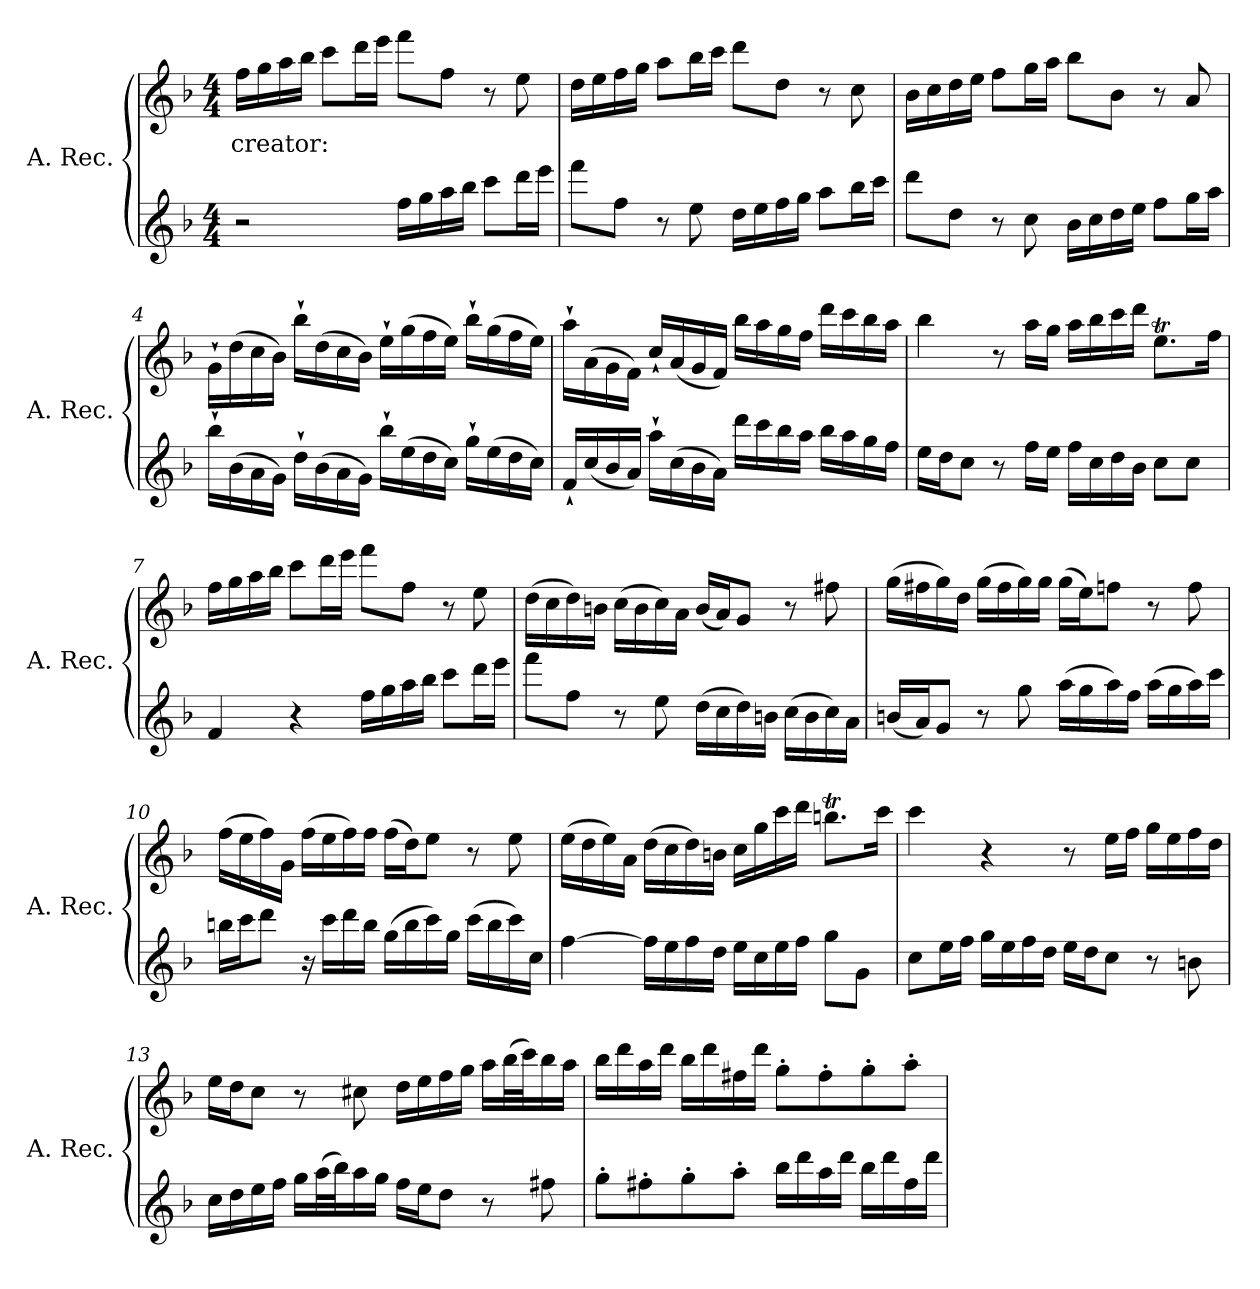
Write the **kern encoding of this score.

**kern	**kern	**text
*part2	*part1	*part1
*staff2	*staff1	*staff1
*I"A. Rec.	*I"A. Rec.	*
*I'A. Rec.	*I'A. Rec.	*
*clefG2	*clefG2	*
*k[b-]	*k[b-]	*
*M4/4	*M4/4	*
*MM52	*MM52	*
=1	=1	=1
!	!	!LO:LY:b
2r	16ff\LL	creator:
.	16gg\	.
.	16aa\	.
.	16bb-\JJ	.
.	8ccc\L	.
.	16ddd\L	.
.	16eee\JJ	.
16ff\LL	8fff\L	.
16gg\	.	.
16aa\	8ff\J	.
16bb-\JJ	.	.
8ccc\L	8r	.
16ddd\L	8ee\	.
16eee\JJ	.	.
=2	=2	=2
8fff\L	16dd\LL	.
.	16ee\	.
8ff\J	16ff\	.
.	16gg\JJ	.
8r	8aa\L	.
8ee\	16bb-\L	.
.	16ccc\JJ	.
16dd\LL	8ddd\L	.
16ee\	.	.
16ff\	8dd\J	.
16gg\JJ	.	.
8aa\L	8r	.
16bb-\L	8cc\	.
16ccc\JJ	.	.
!!LO:LB:g=z
=3	=3	=3
8ddd\L	16b-\LL	.
.	16cc\	.
8dd\J	16dd\	.
.	16ee\JJ	.
8r	8ff\L	.
8cc\	16gg\L	.
.	16aa\JJ	.
16b-\LL	8bb-\L	.
16cc\	.	.
16dd\	8b-\J	.
16ee\JJ	.	.
8ff\L	8r	.
16gg\L	8a/	.
16aa\JJ	.	.
=4	=4	=4
16bb-`\LL	16g`\LL	.
(16b-\	(16dd\	.
16a\	16cc\	.
16g\JJ)	16b-\JJ)	.
16dd`\LL	16bb-`\LL	.
(16b-\	(16dd\	.
16a\	16cc\	.
16g\JJ)	16b-\JJ)	.
16bb-`\LL	16ee`\LL	.
(16ee\	(16gg\	.
16dd\	16ff\	.
16cc\JJ)	16ee\JJ)	.
16gg`\LL	16bb-`\LL	.
(16ee\	(16gg\	.
16dd\	16ff\	.
16cc\JJ)	16ee\JJ)	.
!!LO:LB:g=z
=5	=5	=5
16f`/LL	16aa`\LL	.
(16cc/	(16a\	.
16b-/	16g\	.
16a/JJ)	16f\JJ)	.
16aa`\LL	16cc`/LL	.
(16cc\	(16a/	.
16b-\	16g/	.
16a\JJ)	16f/JJ)	.
16ddd\LL	16bb-\LL	.
16ccc\	16aa\	.
16bb-\	16gg\	.
16aa\JJ	16ff\JJ	.
16bb-\LL	16ddd\LL	.
16aa\	16ccc\	.
16gg\	16bb-\	.
16ff\JJ	16aa\JJ	.
=6	=6	=6
16ee\LL	4bb-\	.
16dd\J	.	.
8cc\J	.	.
8r	8r	.
16ff\LL	16aa\LL	.
16ee\JJ	16gg\JJ	.
16ff\LL	16aa\LL	.
16cc\	16bb-\	.
16dd\	16ccc\	.
16b-\JJ	16ddd\JJ	.
8cc\L	8.eet\L	.
8cc\J	.	.
.	16ff\Jk	.
!!LO:LB:g=z
=7	=7	=7
4f/	16ff\LL	.
.	16gg\	.
.	16aa\	.
.	16bb-\JJ	.
4r	8ccc\L	.
.	16ddd\L	.
.	16eee\JJ	.
16ff\LL	8fff\L	.
16gg\	.	.
16aa\	8ff\J	.
16bb-\JJ	.	.
8ccc\L	8r	.
16ddd\L	8ee\	.
16eee\JJ	.	.
=8	=8	=8
8fff\L	(16dd\LL	.
.	16cc\	.
8ff\J	16dd\)	.
.	16bn\JJ	.
8r	(16cc\LL	.
.	16b\	.
8ee\	16cc\)	.
.	16a\JJ	.
(16dd\LL	(16b/LL	.
16cc\	16a/J)	.
16dd\)	8g/J	.
16bn\JJ	.	.
(16cc\LL	8r	.
16b\	.	.
16cc\)	8ff#X\	.
16a\JJ	.	.
!!LO:LB:g=z
=9	=9	=9
(16bn/LL	(16gg\LL	.
16a/J)	16ff#X\	.
8g/J	16gg\)	.
.	16dd\JJ	.
8r	(16gg\LL	.
.	16ff#\	.
8gg\	16gg\)	.
.	16gg\JJ	.
(16aa\LL	(16gg\LL	.
16gg\	16ee\J)	.
16aa\)	8ffn\J	.
16ff\JJ	.	.
(16aa\LL	8r	.
16gg\	.	.
16aa\)	8ff\	.
16ccc\JJ	.	.
=10	=10	=10
16bbn\LL	(16ff\LL	.
16ccc\J	16ee\	.
8ddd\J	16ff\)	.
.	16g\JJ	.
16r	(16ff\LL	.
16ccc\LL	16ee\	.
16ddd\	16ff\)	.
16bb\JJ	16ff\JJ	.
(16gg\LL	(16ff\LL	.
16bb\	16dd\J)	.
16ccc\)	8ee\J	.
16gg\JJ	.	.
(16ccc\LL	8r	.
16bb\	.	.
16ccc\)	8ee\	.
16cc\JJ	.	.
!!LO:LB:g=z
=11	=11	=11
[4ff\	(16ee\LL	.
.	16dd\	.
.	16ee\)	.
.	16a\JJ	.
16ff\LL]	(16dd\LL	.
16ee\	16cc\	.
16ff\	16dd\)	.
16dd\JJ	16bn\JJ	.
16ee\LL	16cc\LL	.
16cc\	16gg\	.
16ee\	16ccc\	.
16ff\JJ	16ddd\JJ	.
8gg\L	8.bbnt\L	.
8g\J	.	.
.	16ccc\Jk	.
=12	=12	=12
8cc\L	4ccc\	.
16ee\L	.	.
16ff\JJ	.	.
16gg\LL	4r	.
16ee\	.	.
16ff\	.	.
16dd\JJ	.	.
16ee\LL	8r	.
16dd\J	.	.
8cc\J	16ee\LL	.
.	16ff\JJ	.
8r	16gg\LL	.
.	16ee\	.
8bn\	16ff\	.
.	16dd\JJ	.
!!LO:PB:g=z
=13	=13	=13
16cc\LL	16ee\LL	.
16dd\	16dd\J	.
16ee\	8cc\J	.
16ff\JJ	.	.
16gg\LL	8r	.
(32aa\L	.	.
32bb-\J)	.	.
16aa\	8cc#X\	.
16gg\JJ	.	.
16ff\LL	16dd\LL	.
16ee\J	16ee\	.
8dd\J	16ff\	.
.	16gg\JJ	.
8r	16aa\LL	.
.	(32bb-\L	.
.	32ccc\J)	.
8ff#X\	16bb-\	.
.	16aa\JJ	.
=14	=14	=14
8gg'\L	16bb-\LL	.
.	16ddd\	.
8ff#X'\	16aa\	.
.	16ddd\JJ	.
8gg'\	16bb-\LL	.
.	16ddd\	.
8aa'\J	16ff#X\	.
.	16ddd\JJ	.
16bb-\LL	8gg'\L	.
16ddd\	.	.
16aa\	8ff#'\	.
16ddd\JJ	.	.
16bb-\LL	8gg'\	.
16ddd\	.	.
16ff#\	8aa'\J	.
16ddd\JJ	.	.
=	=	=
*-	*-	*-
